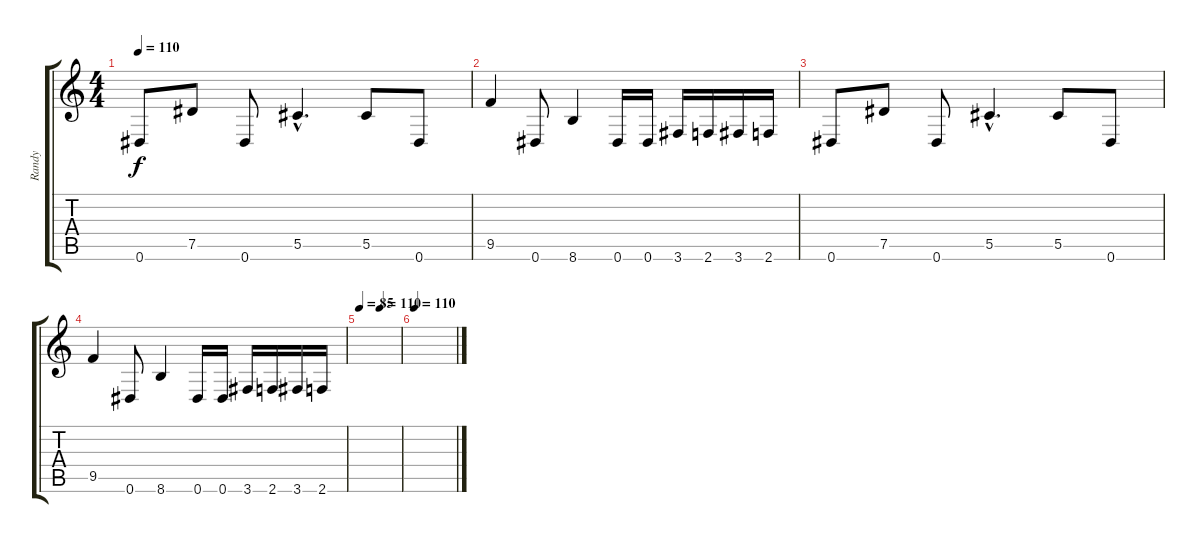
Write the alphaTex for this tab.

\track ("Randy" "Randy") {instrument distortionguitar}
\staff {score tabs}
\tuning (Eb4 Bb3 Gb3 Db3 Ab2 Eb2) {hide}
\ts (4 4)
\tempo 110
\clef g2
\ks c
0.6.8{dy f} 7.5.8 0.6.8 5.5{hac}.4{d} 5.5.8 0.6.8 |
9.5.4 0.6.8 8.6.4 0.6.16 0.6.16 3.6.16 2.6.16 3.6.16 2.6.16 |
0.6.8 7.5.8 0.6.8 5.5{hac}.4{d} 5.5.8 0.6.8 |
9.5.4 0.6.8 8.6.4 0.6.16 0.6.16 3.6.16 2.6.16 3.6.16 2.6.16 |
\tempo 85
\tempo (110 0.5)
|
\tempo 110
